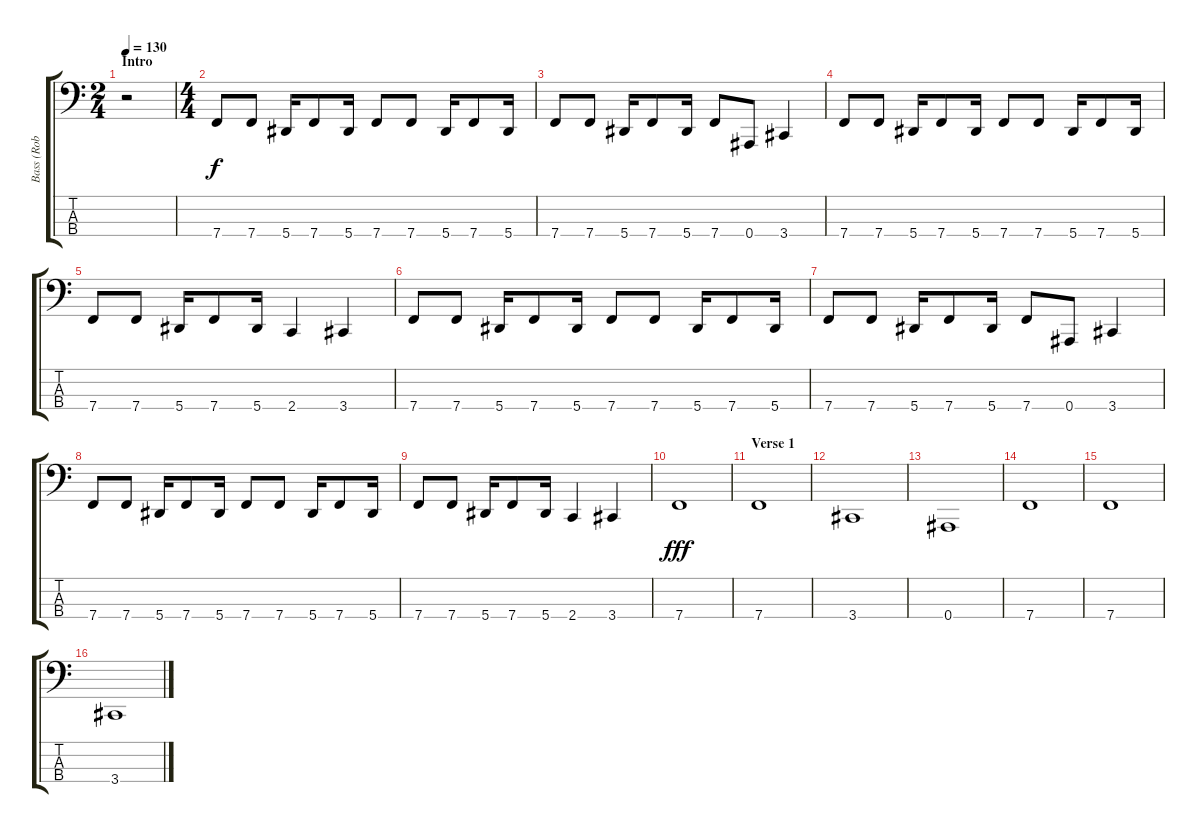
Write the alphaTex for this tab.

\track ("Bass (Rob Garcia)" "Bass (Rob ") {instrument electricbasspick}
\staff {score tabs}
\tuning (Eb2 Bb1 F1 Bb0) {hide}
\ts (2 4)
\section ("" "Intro")
\tempo 130
\clef f4
\ks c
r.2{dy f instrument electricbasspick} |
\ts (4 4)
7.4.8 7.4.8 5.4.16 7.4.8 5.4.16 7.4.8 7.4.8 5.4.16 7.4.8 5.4.16 |
7.4.8 7.4.8 5.4.16 7.4.8 5.4.16 7.4.8 0.4.8 3.4.4 |
7.4.8 7.4.8 5.4.16 7.4.8 5.4.16 7.4.8 7.4.8 5.4.16 7.4.8 5.4.16 |
7.4.8 7.4.8 5.4.16 7.4.8 5.4.16 2.4.4 3.4.4 |
7.4.8 7.4.8 5.4.16 7.4.8 5.4.16 7.4.8 7.4.8 5.4.16 7.4.8 5.4.16 |
7.4.8 7.4.8 5.4.16 7.4.8 5.4.16 7.4.8 0.4.8 3.4.4 |
7.4.8 7.4.8 5.4.16 7.4.8 5.4.16 7.4.8 7.4.8 5.4.16 7.4.8 5.4.16 |
7.4.8 7.4.8 5.4.16 7.4.8 5.4.16 2.4.4 3.4.4 |
7.4.1{dy fff} |
\section ("" "Verse 1")
7.4.1 |
3.4.1 |
0.4.1 |
7.4.1 |
7.4.1 |
3.4.1
